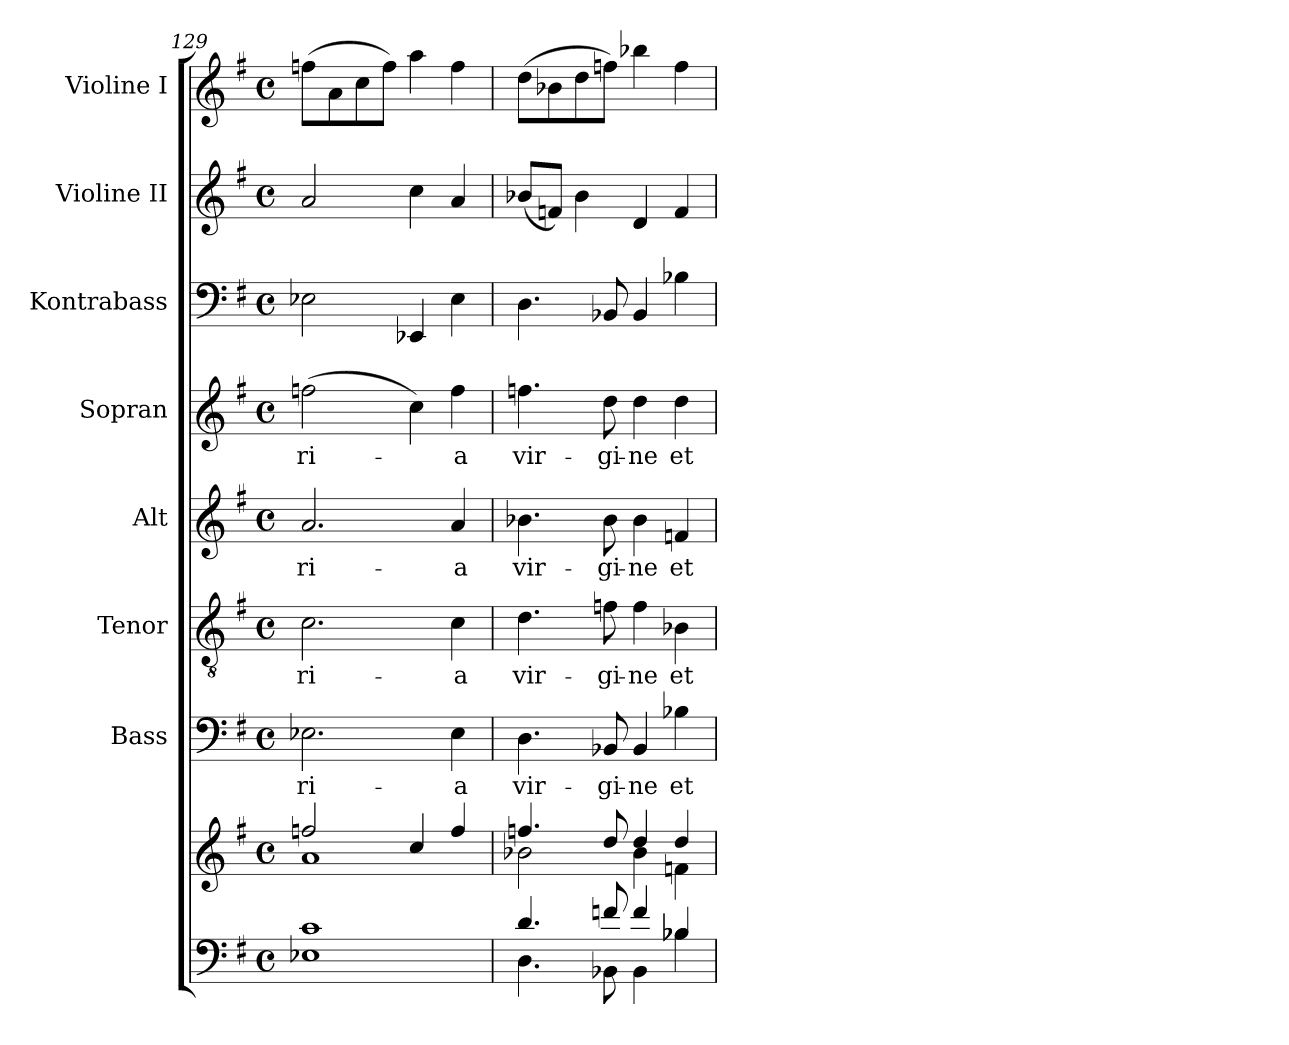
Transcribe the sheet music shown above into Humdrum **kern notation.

**kern	**kern	**kern	**text	**kern	**text	**kern	**text	**kern	**text	**kern	**kern	**kern
*part8	*part8	*part7	*part7	*part6	*part6	*part5	*part5	*part4	*part4	*part3	*part2	*part1
*staff9	*staff8	*staff7	*staff7	*staff6	*staff6	*staff5	*staff5	*staff4	*staff4	*staff3	*staff2	*staff1
*	*	*I"Bass	*	*I"Tenor	*	*I"Alt	*	*I"Sopran	*	*I"Kontrabass	*I"Violine II	*I"Violine I
*	*	*I'B.	*	*I'T.	*	*I'A.	*	*I'S.	*	*I'Kb.	*I'Vl. II	*I'Vl. I
*clefF4	*clefG2	*clefF4	*	*clefGv2	*	*clefG2	*	*clefG2	*	*clefF4	*clefG2	*clefG2
*	*	*	*	*	*	*	*	*	*	*ITrd7c12	*	*
*k[f#]	*k[f#]	*k[f#]	*	*k[f#]	*	*k[f#]	*	*k[f#]	*	*k[f#]	*k[f#]	*k[f#]
*G:	*G:	*G:	*	*G:	*	*G:	*	*G:	*	*G:	*G:	*G:
*M4/4	*M4/4	*M4/4	*	*M4/4	*	*M4/4	*	*M4/4	*	*M4/4	*M4/4	*M4/4
*met(c)	*met(c)	*met(c)	*	*met(c)	*	*met(c)	*	*met(c)	*	*met(c)	*met(c)	*met(c)
=129	=129	=129	=129	=129	=129	=129	=129	=129	=129	=129	=129	=129
*^	*^	*	*	*	*	*	*	*	*	*	*	*
!	!	!	!	!	!LO:LY:b	!	!LO:LY:b	!	!LO:LY:b	!	!LO:LY:b	!	!	!
1c	1E-X	2ffn/	1a	2.E-X\	-ri-	2.c\	-ri-	2.a/	-ri-	(>2ffn\	-ri-	2EE-X\	2a/	(>8ffn\L
.	.	.	.	.	.	.	.	.	.	.	.	.	.	8a\
.	.	.	.	.	.	.	.	.	.	.	.	.	.	8cc\
.	.	.	.	.	.	.	.	.	.	.	.	.	.	8ff\J)
.	.	4cc/	.	.	.	.	.	.	.	4cc\)	.	4EEE-X/	4cc\	4aa\
!	!	!	!	!	!LO:LY:b	!	!LO:LY:b	!	!LO:LY:b	!	!LO:LY:b	!	!	!
.	.	4ff/	.	4E-\	-a	4c\	-a	4a/	-a	4ff\	-a	4EE-\	4a/	4ff\
=130	=130	=130	=130	=130	=130	=130	=130	=130	=130	=130	=130	=130	=130	=130
!	!	!	!	!	!LO:LY:b	!	!LO:LY:b	!	!LO:LY:b	!	!LO:LY:b	!	!	!
4.d/	4.D\	4.ffn/	2b-X\	4.D\	vir-	4.d\	vir-	4.b-X\	vir-	4.ffn\	vir-	4.DD\	(8b-X/L	(>8dd\L
.	.	.	.	.	.	.	.	.	.	.	.	.	8fn/J)	8b-X\
.	.	.	.	.	.	.	.	.	.	.	.	.	4b-\	8dd\
!	!	!	!	!	!LO:LY:b	!	!LO:LY:b	!	!LO:LY:b	!	!LO:LY:b	!	!	!
8fn/	8BB-X\	8dd/	.	8BB-X/	-gi-	8fn\	-gi-	8b-\	-gi-	8dd\	-gi-	8BBB-X/	.	8ffn\J)
!	!	!	!	!	!LO:LY:b	!	!LO:LY:b	!	!LO:LY:b	!	!LO:LY:b	!	!	!
4f/	4BB-\	4dd/	4b-\	4BB-/	-ne	4f\	-ne	4b-\	-ne	4dd\	-ne	4BBB-/	4d/	4bb-X\
!	!	!	!	!	!LO:LY:b	!	!LO:LY:b	!	!LO:LY:b	!	!LO:LY:b	!	!	!
4B-X/	4B-\	4dd/	4fn\	4B-X\	et	4B-X\	et	4fn/	et	4dd\	et	4BB-X\	4f/	4ff\
*v	*v	*	*	*	*	*	*	*	*	*	*	*	*	*
*	*v	*v	*	*	*	*	*	*	*	*	*	*	*
=	=	=	=	=	=	=	=	=	=	=	=	=
*-	*-	*-	*-	*-	*-	*-	*-	*-	*-	*-	*-	*-
